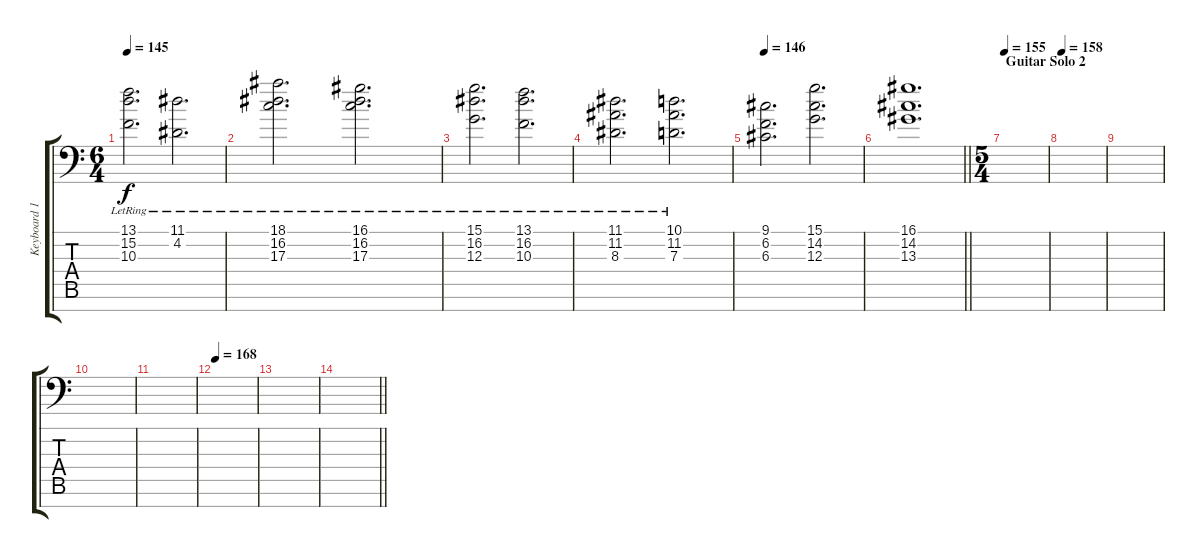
\track ("Keyboard 1 RH" "Keyboard 1") {instrument brightacousticpiano}
\staff {score tabs}
\tuning (E4 B3 G3 D3 A2 E2 A1) {hide}
\ts (6 4)
\tempo 145
\clef f4
\ks c
(13.1{lr} 15.2{lr} 10.3{lr}).2{d dy f} (11.1{lr} 4.2{lr}).2{d} |
(18.1{lr} 16.2{lr} 17.3{lr}).2{d} (16.1{lr} 16.2{lr} 17.3{lr}).2{d} |
(15.1{lr} 16.2{lr} 12.3{lr}).2{d} (13.1{lr} 16.2{lr} 10.3{lr}).2{d} |
(11.1{lr} 11.2{lr} 8.3{lr}).2{d} (10.1{lr} 11.2{lr} 7.3{lr}).2{d} |
\tempo 146
(9.1 6.2 6.3).2{d} (15.1 14.2 12.3).2{d} |
\barLineRight lightlight
(16.1 14.2 13.3).1{d} |
\ts (5 4)
\section ("" "Guitar Solo 2")
\tempo 155
|
\tempo 158
|
|
|
|
\tempo 168
|
|
\barLineRight lightlight
